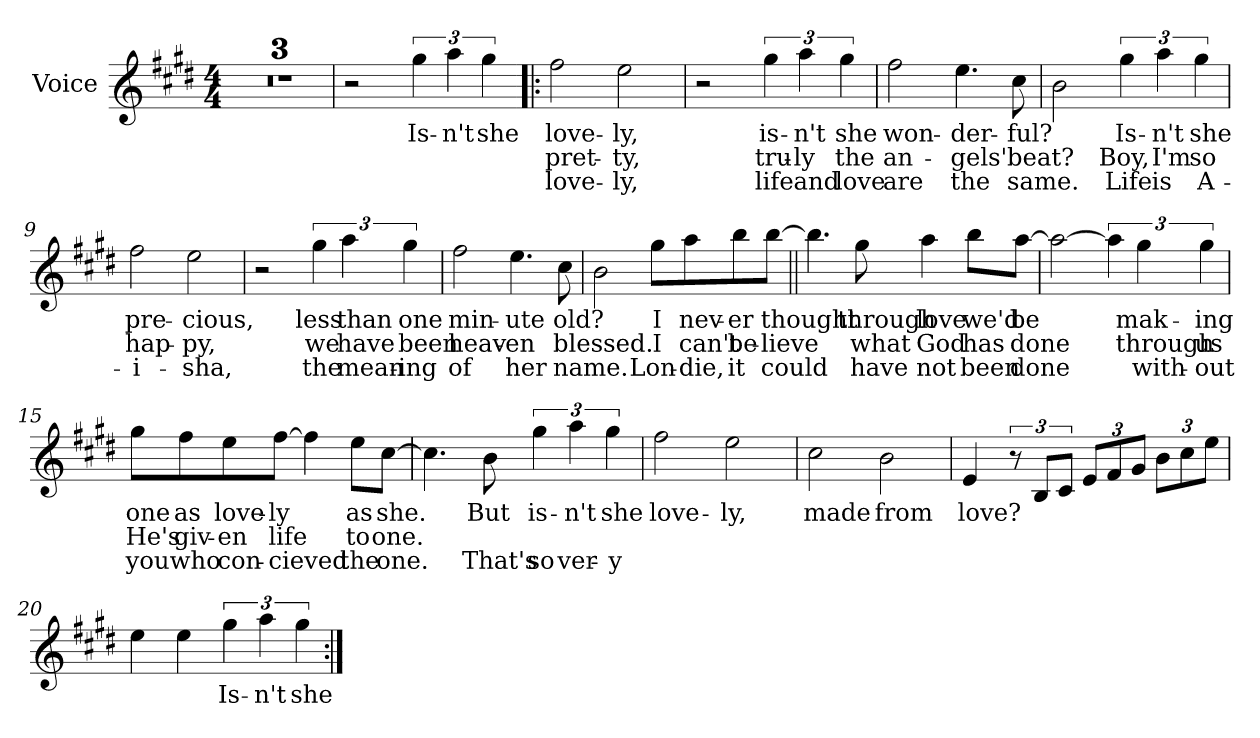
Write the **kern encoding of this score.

**kern	**text	**text	**text
*part1	*part1	*part1	*part1
*staff1	*staff1	*staff1	*staff1
*I"Voice	*	*	*
*I'V.	*	*	*
*clefG2	*	*	*
*k[f#c#g#d#]	*	*	*
*E:	*	*	*
*M4/4	*	*	*
=1	=1	=1	=1
1rdd	.	.	.
=2	=2	=2	=2
1rdd	.	.	.
=3	=3	=3	=3
1rdd	.	.	.
=4	=4	=4	=4
2r	.	.	.
!	!LO:LY:b	!	!
6gg#\	Is-	.	.
!	!LO:LY:b	!	!
6aa\	-n't	.	.
!	!LO:LY:b	!	!
6gg#\	she	.	.
!!LO:LB:g=z
=5!|:	=5!|:	=5!|:	=5!|:
!	!LO:LY:b	!LO:LY:b	!LO:LY:b
2ff#\	love-	pret-	love-
!	!LO:LY:b	!LO:LY:b	!LO:LY:b
2ee\	-ly,	-ty,	-ly,
=6	=6	=6	=6
2r	.	.	.
!	!LO:LY:b	!LO:LY:b	!LO:LY:b
6gg#\	is-	tru-	life
!	!LO:LY:b	!LO:LY:b	!LO:LY:b
6aa\	-n't	-ly	and
!	!LO:LY:b	!LO:LY:b	!LO:LY:b
6gg#\	she	the	love
=7	=7	=7	=7
!	!LO:LY:b	!LO:LY:b	!LO:LY:b
2ff#\	won-	an-	are
!	!LO:LY:b	!LO:LY:b	!LO:LY:b
4.ee\	-der-	-gels'	the
!	!LO:LY:b	!LO:LY:b	!LO:LY:b
8cc#\	-ful?	beat?	same.
=8	=8	=8	=8
2b\	.	.	.
!	!LO:LY:b	!LO:LY:b	!LO:LY:b
6gg#\	Is-	Boy,	Life
!	!LO:LY:b	!LO:LY:b	!LO:LY:b
6aa\	-n't	I'm	is
!	!LO:LY:b	!LO:LY:b	!LO:LY:b
6gg#\	she	so	A-
!!LO:LB:g=z
=9	=9	=9	=9
!	!LO:LY:b	!LO:LY:b	!LO:LY:b
2ff#\	pre-	hap-	-i-
!	!LO:LY:b	!LO:LY:b	!LO:LY:b
2ee\	-cious,	-py,	-sha,
=10	=10	=10	=10
2r	.	.	.
!	!LO:LY:b	!LO:LY:b	!LO:LY:b
6gg#\	less	we	the
!	!LO:LY:b	!LO:LY:b	!LO:LY:b
6aa\	than	have	mean-
!	!LO:LY:b	!LO:LY:b	!LO:LY:b
6gg#\	one	been	-ing
=11	=11	=11	=11
!	!LO:LY:b	!LO:LY:b	!LO:LY:b
2ff#\	min-	heav-	of
!	!LO:LY:b	!LO:LY:b	!LO:LY:b
4.ee\	-ute	-en	her
!	!LO:LY:b	!LO:LY:b	!LO:LY:b
8cc#\	old?	blessed.	name.
=12	=12	=12	=12
2b\	.	.	.
!	!LO:LY:b	!LO:LY:b	!LO:LY:b
8gg#\L	I	I	Lon-
!	!LO:LY:b	!LO:LY:b	!LO:LY:b
8aa\	nev-	can't	die,
!	!LO:LY:b	!LO:LY:b	!LO:LY:b
8bb\	-er	be-	it
!	!LO:LY:b	!LO:LY:b	!LO:LY:b
[>8bb\J	thought	-lieve	could
!!LO:LB:g=z
=13||	=13||	=13||	=13||
4.bb\]	.	.	.
!	!LO:LY:b	!LO:LY:b	!LO:LY:b
8gg#\	through	what	have
!	!LO:LY:b	!LO:LY:b	!LO:LY:b
4aa\	love	God	not
!	!LO:LY:b	!LO:LY:b	!LO:LY:b
8bb\L	we'd	has	been
!	!LO:LY:b	!LO:LY:b	!LO:LY:b
[>8aa\J	be	done	done
=14	=14	=14	=14
2aa\_>	.	.	.
6aa\]	.	.	.
!	!LO:LY:b	!LO:LY:b	!LO:LY:b
6gg#\	mak-	through	with-
!	!LO:LY:b	!LO:LY:b	!LO:LY:b
6gg#\	-ing	us	-out
=15	=15	=15	=15
!	!LO:LY:b	!LO:LY:b	!LO:LY:b
8gg#\L	one	He's	you
!	!LO:LY:b	!LO:LY:b	!LO:LY:b
8ff#\	as	giv-	who
!	!LO:LY:b	!LO:LY:b	!LO:LY:b
8ee\	love-	-en	con-
!	!LO:LY:b	!LO:LY:b	!LO:LY:b
[>8ff#\J	-ly	life	-cieved
4ff#\]	.	.	.
!	!LO:LY:b	!LO:LY:b	!LO:LY:b
8ee\L	as	to	the
!	!LO:LY:b	!LO:LY:b	!LO:LY:b
[>8cc#\J	she.	one.	one.
=16	=16	=16	=16
4.cc#\]	.	.	.
!	!LO:LY:b	!	!LO:LY:b
8b\	But	.	That's
!	!LO:LY:b	!	!LO:LY:b
6gg#\	is-	.	so
!	!LO:LY:b	!	!LO:LY:b
6aa\	-n't	.	ver-
!	!LO:LY:b	!	!LO:LY:b
6gg#\	she	.	-y
!!LO:LB:g=z
=17	=17	=17	=17
!	!LO:LY:b	!	!
2ff#\	love-	.	.
!	!LO:LY:b	!	!
2ee\	-ly,	.	.
=18	=18	=18	=18
!	!LO:LY:b	!	!
2cc#\	made	.	.
!	!LO:LY:b	!	!
2b\	from	.	.
=19	=19	=19	=19
!	!LO:LY:b	!	!
4e/	love?	.	.
12r	.	.	.
12B/L	.	.	.
12c#/J	.	.	.
*Xbrackettup	*	*	*
12e/L	.	.	.
12f#/	.	.	.
12g#/J	.	.	.
*brackettup	*	*	*
12b\L	.	.	.
12cc#\	.	.	.
12ee\J	.	.	.
=20	=20	=20	=20
4ee\	.	.	.
4ee\	.	.	.
!	!LO:LY:b	!	!
6gg#\	Is-	.	.
!	!LO:LY:b	!	!
6aa\	-n't	.	.
!	!LO:LY:b	!	!
6gg#\	she	.	.
=:|!	=:|!	=:|!	=:|!
*-	*-	*-	*-
